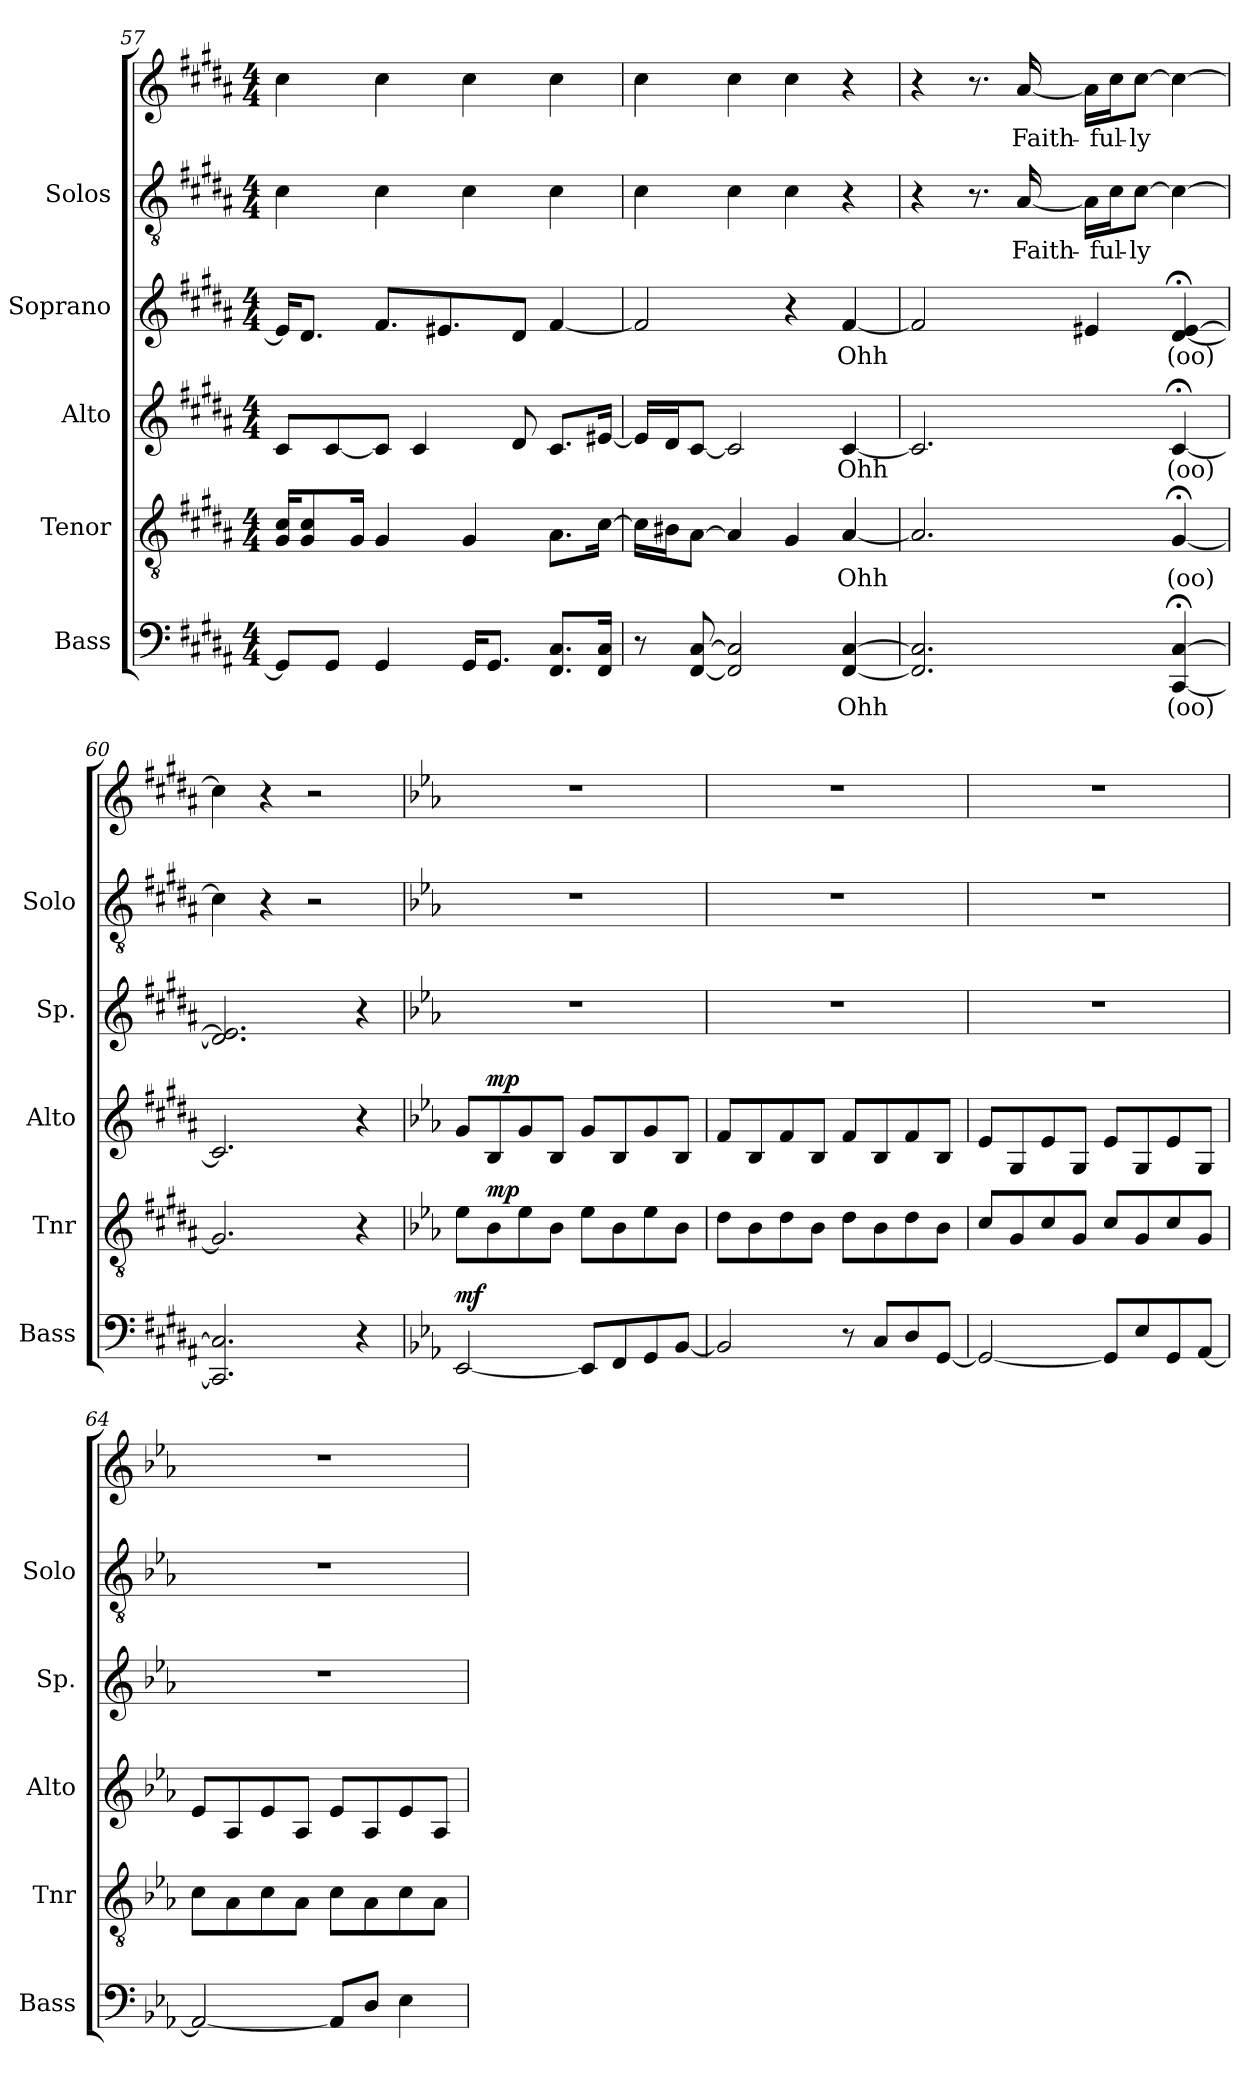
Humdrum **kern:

**kern	**text	**dynam	**kern	**text	**dynam	**kern	**text	**dynam	**kern	**text	**kern	**text	**kern	**text
*part5	*part5	*part5	*part4	*part4	*part4	*part3	*part3	*part3	*part2	*part2	*part1	*part1	*part1	*part1
*staff6	*staff6	*staff6	*staff5	*staff5	*staff5	*staff4	*staff4	*staff4	*staff3	*staff3	*staff2	*staff2	*staff1	*staff1
*I"Bass	*	*	*I"Tenor	*	*	*I"Alto	*	*	*I"Soprano	*	*I"Solos	*	*	*
*I'Bass	*	*	*I'Tnr	*	*	*I'Alto	*	*	*I'Sp.	*	*I'Solo	*	*	*
*clefF4	*	*	*clefGv2	*	*	*clefG2	*	*	*clefG2	*	*clefGv2	*	*clefG2	*
*k[f#c#g#d#a#]	*	*	*k[f#c#g#d#a#]	*	*	*k[f#c#g#d#a#]	*	*	*k[f#c#g#d#a#]	*	*k[f#c#g#d#a#]	*	*k[f#c#g#d#a#]	*
*M4/4	*	*	*M4/4	*	*	*M4/4	*	*	*M4/4	*	*M4/4	*	*M4/4	*
=57	=57	=57	=57	=57	=57	=57	=57	=57	=57	=57	=57	=57	=57	=57
8GG#/L]	.	.	16G#/ 16c#/KL	.	.	8c#/L	.	.	16e#/KL]	.	4c#	.	4cc#	.
.	.	.	8G#/ 8c#/	.	.	.	.	.	8.d#/J	.	.	.	.	.
8GG#/J	.	.	.	.	.	[8c#/	.	.	.	.	.	.	.	.
.	.	.	16G#/Jk	.	.	.	.	.	.	.	.	.	.	.
4GG#/	.	.	4G#/	.	.	8c#/J]	.	.	8.f#/L	.	4c#	.	4cc#	.
.	.	.	.	.	.	4c#/	.	.	.	.	.	.	.	.
.	.	.	.	.	.	.	.	.	8.e#X/	.	.	.	.	.
16GG#/KL	.	.	4G#/	.	.	.	.	.	.	.	4c#	.	4cc#	.
8.GG#/J	.	.	.	.	.	.	.	.	.	.	.	.	.	.
.	.	.	.	.	.	8d#/	.	.	8d#/J	.	.	.	.	.
8.FF#/ 8.C#/L	.	.	8.A#\L	.	.	8.c#/L	.	.	[4f#/	.	4c#	.	4cc#	.
16FF#/ 16C#/Jk	.	.	[16c#\Jk	.	.	[16e#X/Jk	.	.	.	.	.	.	.	.
=58	=58	=58	=58	=58	=58	=58	=58	=58	=58	=58	=58	=58	=58	=58
8r	.	.	16c#\LL]	.	.	16e#/LL]	.	.	2f#/]	.	4c#	.	4cc#	.
.	.	.	16B#X\J	.	.	16d#/J	.	.	.	.	.	.	.	.
[8FF#/ [8C#/	.	.	[8A#\J	.	.	[8c#/J	.	.	.	.	.	.	.	.
2FF#/] 2C#/]	.	.	4A#/]	.	.	2c#/]	.	.	.	.	4c#	.	4cc#	.
.	.	.	4G#/	.	.	.	.	.	4r	.	4c#	.	4cc#	.
!	!LO:LY:b	!	!	!LO:LY:b	!	!	!LO:LY:b	!	!	!LO:LY:b	!	!	!	!
[4FF#/ [4C#/	Ohh	.	[4A#/	Ohh	.	[4c#/	Ohh	.	[4f#/	Ohh	4r	.	4r	.
!!LO:PB:g=z
=59	=59	=59	=59	=59	=59	=59	=59	=59	=59	=59	=59	=59	=59	=59
2.FF#/] 2.C#/]	.	.	2.A#/]	.	.	2.c#/]	.	.	2f#/]	.	4r	.	4r	.
.	.	.	.	.	.	.	.	.	.	.	8.r	.	8.r	.
!	!	!	!	!	!	!	!	!	!	!	!	!LO:LY:b	!	!LO:LY:b
.	.	.	.	.	.	.	.	.	.	.	[16A#/	Faith-	[16a#/	Faith-
.	.	.	.	.	.	.	.	.	4e#X/	.	16A#\LL]	.	16a#\LL]	.
!	!	!	!	!	!	!	!	!	!	!	!	!LO:LY:b	!	!LO:LY:b
.	.	.	.	.	.	.	.	.	.	.	16c#\J	-ful-	16cc#\J	-ful-
!	!	!	!	!	!	!	!	!	!	!	!	!LO:LY:b	!	!LO:LY:b
.	.	.	.	.	.	.	.	.	.	.	[8c#\J	-ly	[8cc#\J	-ly
!	!LO:LY:b	!	!	!LO:LY:b	!	!	!LO:LY:b	!	!	!LO:LY:b	!	!	!	!
[4CC#/;< [4C#/;<	(oo)	.	[4G#;</	(oo)	.	[4c#;</	(oo)	.	[4d#/;< [4e#/;<	(oo)	4c#\_	.	4cc#\_	.
=60	=60	=60	=60	=60	=60	=60	=60	=60	=60	=60	=60	=60	=60	=60
2.CC#/] 2.C#/]	.	.	2.G#/]	.	.	2.c#/]	.	.	2.d#/] 2.e#/]	.	4c#\]	.	4cc#\]	.
.	.	.	.	.	.	.	.	.	.	.	4r	.	4r	.
.	.	.	.	.	.	.	.	.	.	.	2r	.	2r	.
4r	.	.	4r	.	.	4r	.	.	4r	.	.	.	.	.
=61	=61	=61	=61	=61	=61	=61	=61	=61	=61	=61	=61	=61	=61	=61
*k[b-e-a-]	*	*	*k[b-e-a-]	*	*	*k[b-e-a-]	*	*	*k[b-e-a-]	*	*k[b-e-a-]	*	*k[b-e-a-]	*
*	*	*	*	*	*	*	*	*	*	*	*	*	*MM120	*
!	!	!LO:DY:b	!	!	!	!	!	!	!	!	!	!	!	!
[2EE-/	.	mf	8e-\L	.	.	8g/L	.	.	1r	.	1r	.	1r	.
!	!	!	!	!	!LO:DY:b	!	!	!LO:DY:b	!	!	!	!	!	!
.	.	.	8B-\	.	mp	8B-/	.	mp	.	.	.	.	.	.
.	.	.	8e-\	.	.	8g/	.	.	.	.	.	.	.	.
.	.	.	8B-\J	.	.	8B-/J	.	.	.	.	.	.	.	.
8EE-/L]	.	.	8e-\L	.	.	8g/L	.	.	.	.	.	.	.	.
8FF/	.	.	8B-\	.	.	8B-/	.	.	.	.	.	.	.	.
8GG/	.	.	8e-\	.	.	8g/	.	.	.	.	.	.	.	.
[8BB-/J	.	.	8B-\J	.	.	8B-/J	.	.	.	.	.	.	.	.
=62	=62	=62	=62	=62	=62	=62	=62	=62	=62	=62	=62	=62	=62	=62
2BB-/]	.	.	8d\L	.	.	8f/L	.	.	1r	.	1r	.	1r	.
.	.	.	8B-\	.	.	8B-/	.	.	.	.	.	.	.	.
.	.	.	8d\	.	.	8f/	.	.	.	.	.	.	.	.
.	.	.	8B-\J	.	.	8B-/J	.	.	.	.	.	.	.	.
8r	.	.	8d\L	.	.	8f/L	.	.	.	.	.	.	.	.
8C/L	.	.	8B-\	.	.	8B-/	.	.	.	.	.	.	.	.
8D/	.	.	8d\	.	.	8f/	.	.	.	.	.	.	.	.
[8GG/J	.	.	8B-\J	.	.	8B-/J	.	.	.	.	.	.	.	.
=63	=63	=63	=63	=63	=63	=63	=63	=63	=63	=63	=63	=63	=63	=63
2GG/_	.	.	8c/L	.	.	8e-/L	.	.	1r	.	1r	.	1r	.
.	.	.	8G/	.	.	8G/	.	.	.	.	.	.	.	.
.	.	.	8c/	.	.	8e-/	.	.	.	.	.	.	.	.
.	.	.	8G/J	.	.	8G/J	.	.	.	.	.	.	.	.
8GG/L]	.	.	8c/L	.	.	8e-/L	.	.	.	.	.	.	.	.
8E-/	.	.	8G/	.	.	8G/	.	.	.	.	.	.	.	.
8GG/	.	.	8c/	.	.	8e-/	.	.	.	.	.	.	.	.
[8AA-/J	.	.	8G/J	.	.	8G/J	.	.	.	.	.	.	.	.
!!LO:LB:g=z
=64	=64	=64	=64	=64	=64	=64	=64	=64	=64	=64	=64	=64	=64	=64
2AA-/_	.	.	8c\L	.	.	8e-/L	.	.	1r	.	1r	.	1r	.
.	.	.	8A-\	.	.	8A-/	.	.	.	.	.	.	.	.
.	.	.	8c\	.	.	8e-/	.	.	.	.	.	.	.	.
.	.	.	8A-\J	.	.	8A-/J	.	.	.	.	.	.	.	.
8AA-/L]	.	.	8c\L	.	.	8e-/L	.	.	.	.	.	.	.	.
8D/J	.	.	8A-\	.	.	8A-/	.	.	.	.	.	.	.	.
4E-\	.	.	8c\	.	.	8e-/	.	.	.	.	.	.	.	.
.	.	.	8A-\J	.	.	8A-/J	.	.	.	.	.	.	.	.
=	=	=	=	=	=	=	=	=	=	=	=	=	=	=
*-	*-	*-	*-	*-	*-	*-	*-	*-	*-	*-	*-	*-	*-	*-
